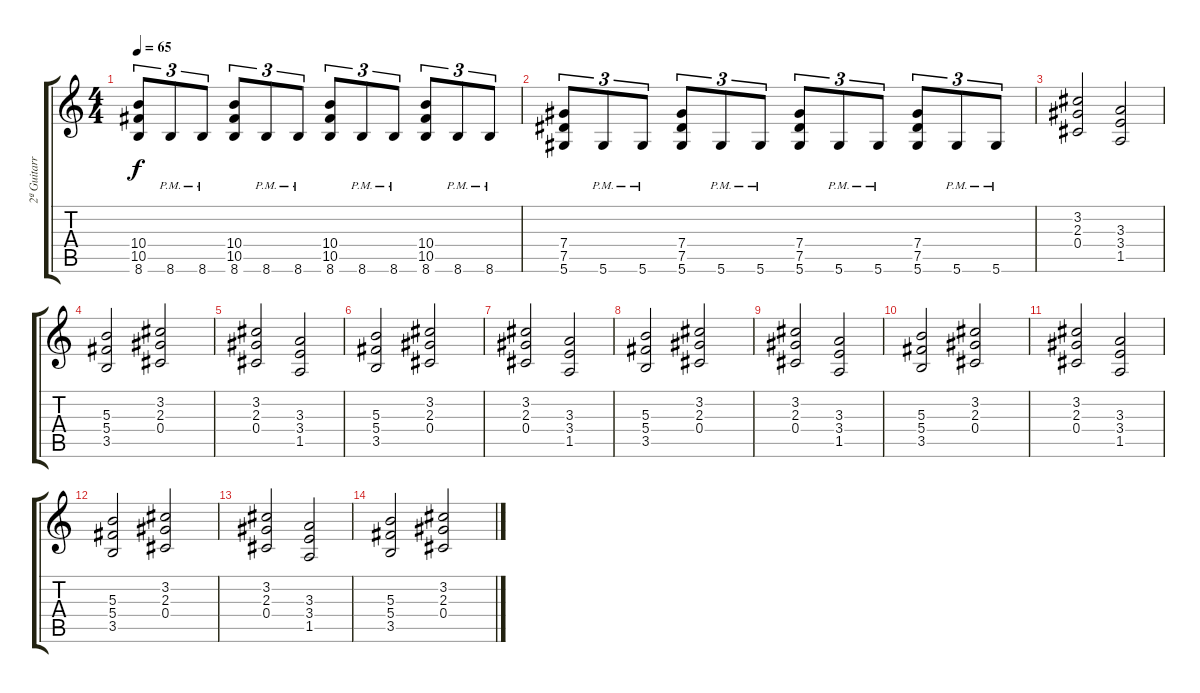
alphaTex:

\track ("2ª Guitarra" "2ª Guitarr") {instrument overdrivenguitar}
\staff {score tabs}
\tuning (Eb4 Bb3 Gb3 Db3 Ab2 Eb2) {hide}
\ts (4 4)
\tempo 65
\clef g2
\ks c
(10.4 10.5 8.6).8{tu (3 2) dy f} 8.6{pm}.8{tu (3 2)} 8.6{pm}.8{tu (3 2)} (10.4 10.5 8.6).8{tu (3 2)} 8.6{pm}.8{tu (3 2)} 8.6{pm}.8{tu (3 2)} (10.4 10.5 8.6).8{tu (3 2)} 8.6{pm}.8{tu (3 2)} 8.6{pm}.8{tu (3 2)} (10.4 10.5 8.6).8{tu (3 2)} 8.6{pm}.8{tu (3 2)} 8.6{pm}.8{tu (3 2)} |
(7.4 7.5 5.6).8{tu (3 2)} 5.6{pm}.8{tu (3 2)} 5.6{pm}.8{tu (3 2)} (7.4 7.5 5.6).8{tu (3 2)} 5.6{pm}.8{tu (3 2)} 5.6{pm}.8{tu (3 2)} (7.4 7.5 5.6).8{tu (3 2)} 5.6{pm}.8{tu (3 2)} 5.6{pm}.8{tu (3 2)} (7.4 7.5 5.6).8{tu (3 2)} 5.6{pm}.8{tu (3 2)} 5.6{pm}.8{tu (3 2)} |
(3.2 2.3 0.4).2 (3.3 3.4 1.5).2 |
(5.3 5.4 3.5).2 (3.2 2.3 0.4).2 |
(3.2 2.3 0.4).2 (3.3 3.4 1.5).2 |
(5.3 5.4 3.5).2 (3.2 2.3 0.4).2 |
(3.2 2.3 0.4).2 (3.3 3.4 1.5).2 |
(5.3 5.4 3.5).2 (3.2 2.3 0.4).2 |
(3.2 2.3 0.4).2 (3.3 3.4 1.5).2 |
(5.3 5.4 3.5).2 (3.2 2.3 0.4).2 |
(3.2 2.3 0.4).2{volume 0} (3.3 3.4 1.5).2 |
(5.3 5.4 3.5).2 (3.2 2.3 0.4).2 |
(3.2 2.3 0.4).2 (3.3 3.4 1.5).2 |
(5.3 5.4 3.5).2 (3.2 2.3 0.4).2
